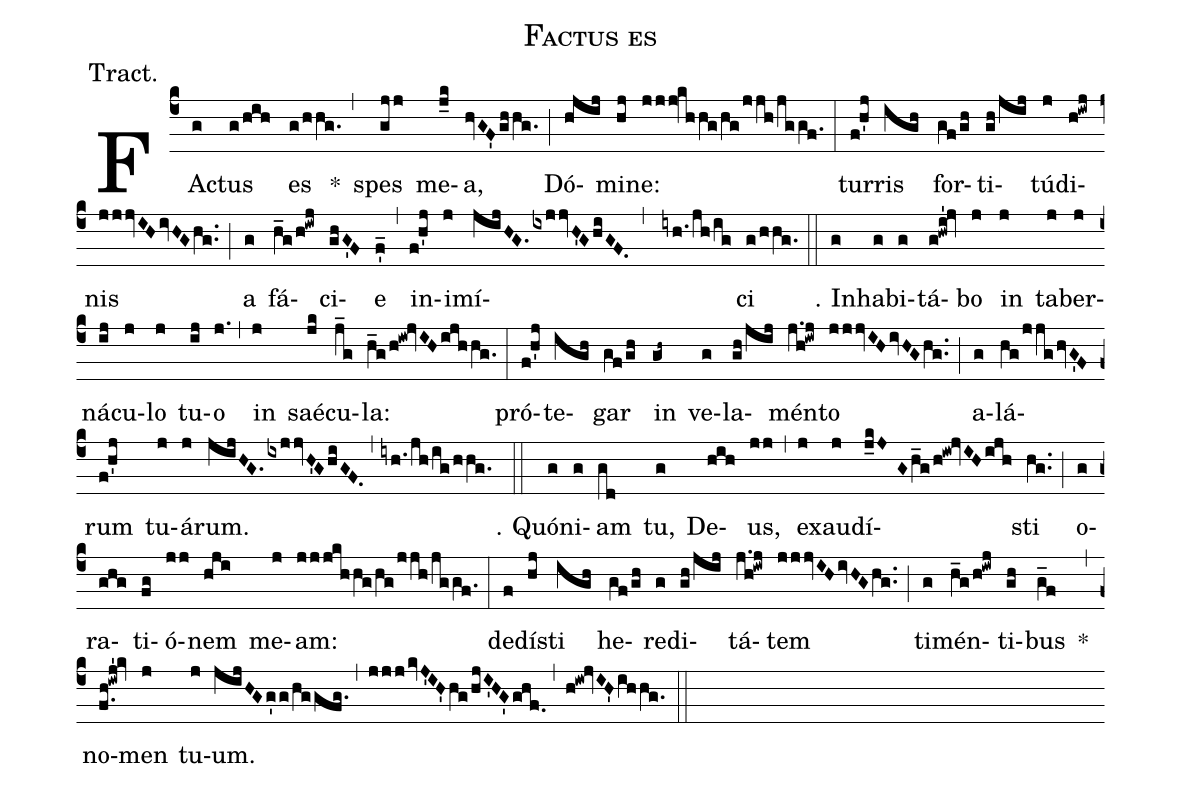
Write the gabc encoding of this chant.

name:Factus es;
annotation:Tract.;
mode:8;
office-part:Tract;
%%
(c4) FAc(g)tus(g/hih) es(g/hhg.) *(,)
spes(gjj) me(j_k)a,(hvGF'/ghhg.) (;)
Dó(hjij)mi(hj)ne:(jjj!khhg/hg/jjh/jggf.) (:)
tur(f!h'j)ris(igh) for(gf/gh)ti(gh/jij)tú(j)di(h!iwj)nis(jjjvIH/ivHG/hg..) (;)
a(g) fá(h_g/h!iwj)ci(ghG'F)e(f'_) (,)
in(f!h'j)i(j)mí(jijHG./ixjjvH'G/hiGF.,iyh./jh/ig)ci(g/hhg.) (::)
℣. In(g)ha(g)bi(g)tá(g!hwi'!jv)bo(j) in(j) ta(j)ber(j)ná(ij)cu(j)lo(j) tu(ij)o(j.) (,)
in(j) saé(jk)cu(j_g)la:(h_g/h!iw!jvIH/ijhhg.) (:)
pró(f!h'j)te(igh)gar(gf/gh) in(gh~) ve(g)la(gh/jij)mén(j.h!iwj)to(jjjvIH/ivHG/hg..) (;)
a(g)lá(hg/jjg/hvG'F)rum(f!h'j) tu(j)á(j)rum.(jijHG./ixjjvH'G/hiGF.) (,)
(iyh./jh/ig/hhg.) (::)
℣. Quó(g)ni(g)am(gd) tu,(g) De(hih)us,(jj) (,)
ex(j)au(j)dí(j_kJG/h_g/h!iw!jvIH/ijh)sti(hg..) (;)
o(g)ra(ghg)ti(fg)ó(jj)nem(hji) me(j)am:(jjjkhhg/hg/jjh/jggf.) (:)
de(f)dí(hj)sti(igh) he(gf/gh)re(g)di(gh/jij)tá(j.h!iwj)tem(jjjvIH/ivHG/hg..) (;)
ti(g)mén(h_g/h!iwj)ti(gh)bus(g_f) *(,)
no(f.h!iwj'!kv)men(j) tu(j)um.(jijHG/g'g/hggfg.) (,)
(jjj/kvJ'IH'/hg/hjI'HG'/ghf.) (,)
(h!iw!jvIH'/ihhg.) (::)
